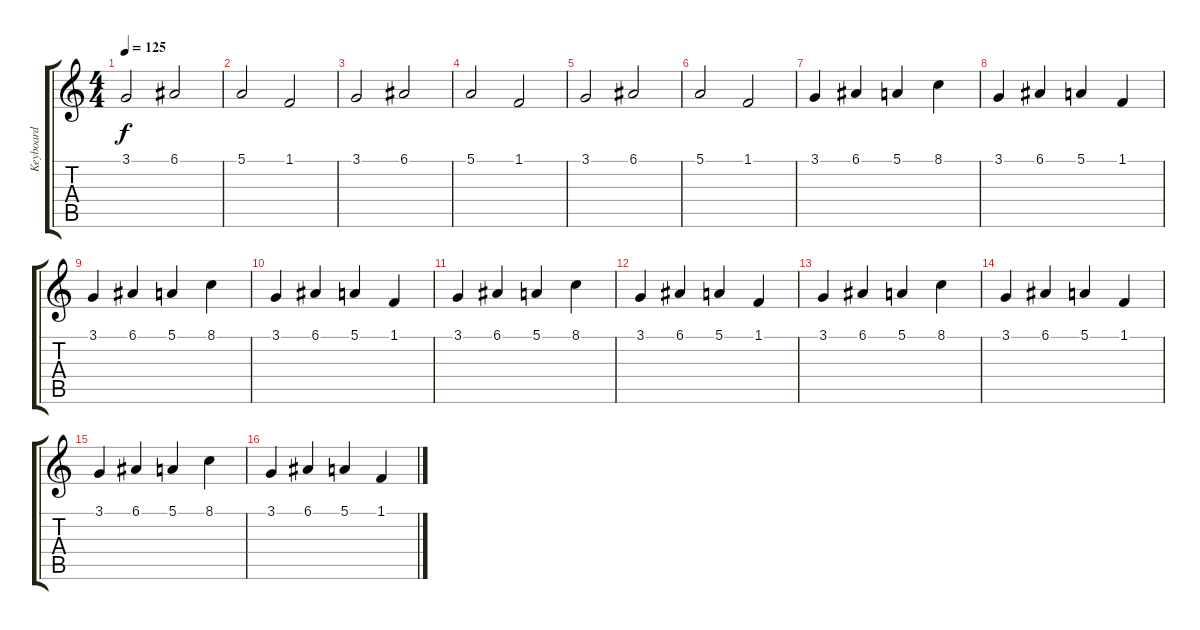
\track ("Keyboard" "Keyboard") {instrument stringensemble1}
\staff {score tabs}
\tuning (E4 B3 G3 D3 A2 E2) {hide}
\ts (4 4)
\tempo 125
\clef g2
\ks c
3.1.2{dy f} 6.1.2 |
5.1.2 1.1.2 |
3.1.2 6.1.2 |
5.1.2 1.1.2 |
3.1.2 6.1.2 |
5.1.2 1.1.2 |
3.1.4 6.1.4 5.1.4 8.1.4 |
3.1.4 6.1.4 5.1.4 1.1.4 |
3.1.4 6.1.4 5.1.4 8.1.4 |
3.1.4 6.1.4 5.1.4 1.1.4 |
3.1.4 6.1.4 5.1.4 8.1.4 |
3.1.4 6.1.4 5.1.4 1.1.4 |
3.1.4 6.1.4 5.1.4 8.1.4 |
3.1.4 6.1.4 5.1.4 1.1.4 |
3.1.4 6.1.4 5.1.4 8.1.4 |
3.1.4 6.1.4 5.1.4 1.1.4
